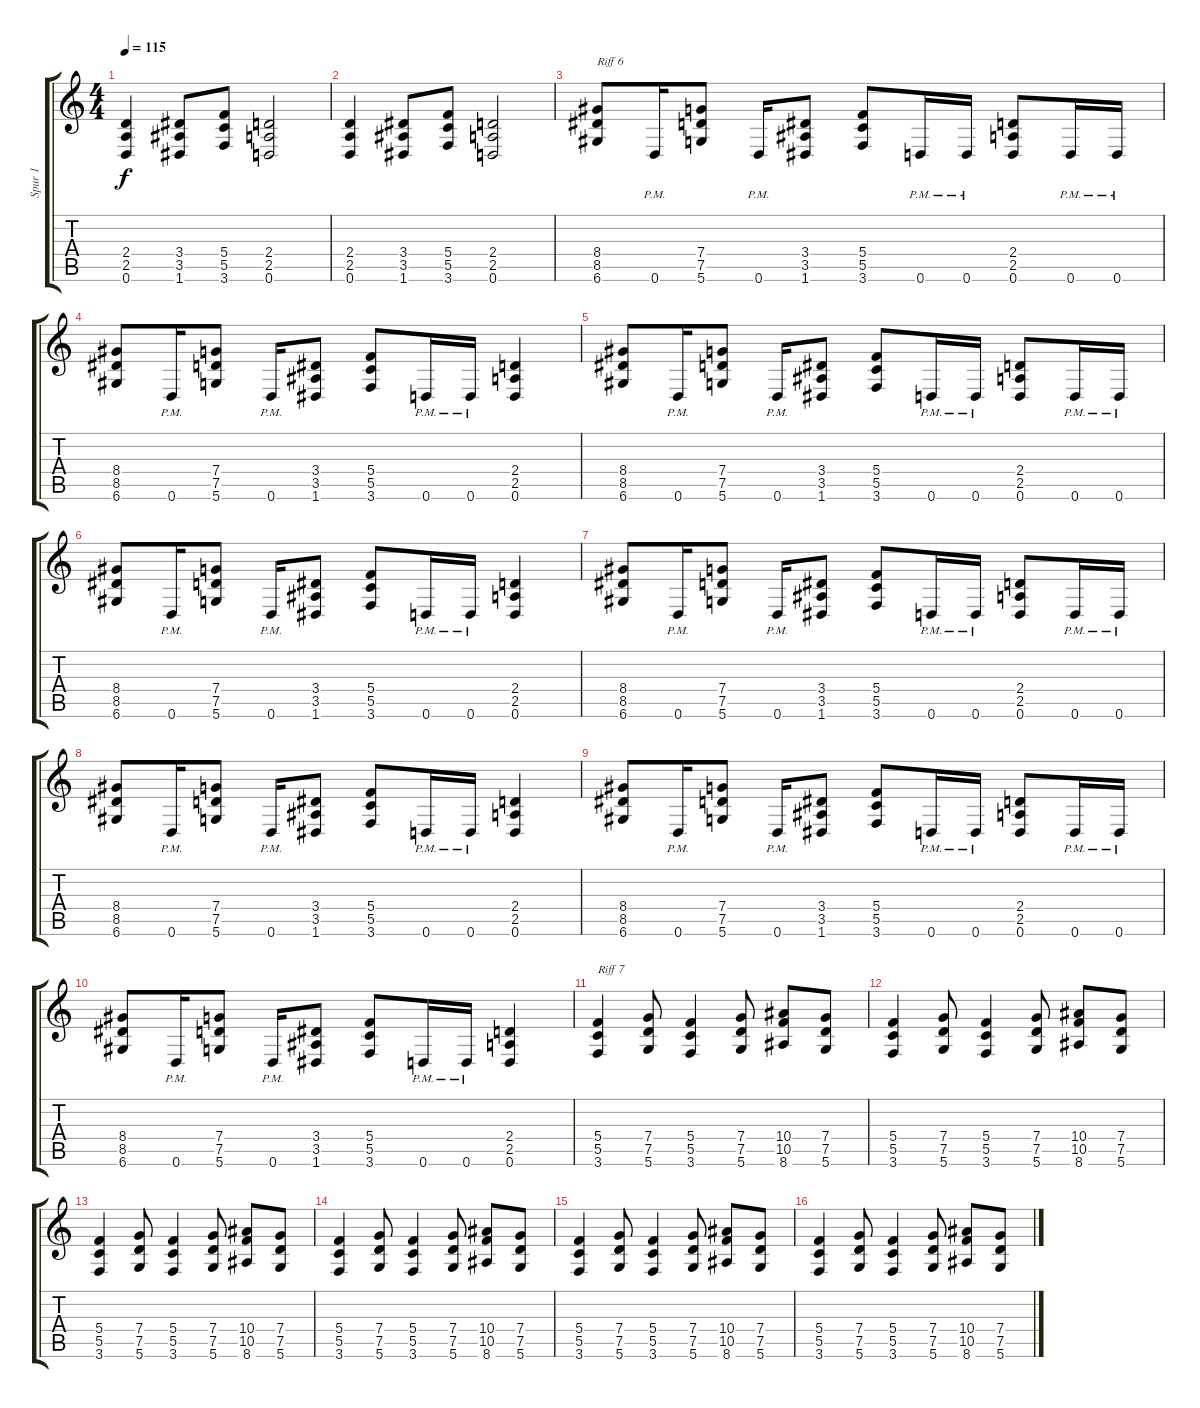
\track ("Spur 1" "Spur 1") {instrument distortionguitar}
\staff {score tabs}
\tuning (D4 A3 F3 C3 G2 D2) {hide}
\ts (4 4)
\tempo 115
\clef g2
\ks c
(2.4 2.5 0.6).4{dy f} (3.4 3.5 1.6).8 (5.4 5.5 3.6).8 (2.4 2.5 0.6).2 |
(2.4 2.5 0.6).4 (3.4 3.5 1.6).8 (5.4 5.5 3.6).8 (2.4 2.5 0.6).2 |
(8.4 8.5 6.6).8{txt "Riff 6"} 0.6{pm}.16 (7.4 7.5 5.6).8 0.6{pm}.16 (3.4 3.5 1.6).8 (5.4 5.5 3.6).8 0.6{pm}.16 0.6{pm}.16 (2.4 2.5 0.6).8 0.6{pm}.16 0.6{pm}.16 |
(8.4 8.5 6.6).8 0.6{pm}.16 (7.4 7.5 5.6).8 0.6{pm}.16 (3.4 3.5 1.6).8 (5.4 5.5 3.6).8 0.6{pm}.16 0.6{pm}.16 (2.4 2.5 0.6).4 |
(8.4 8.5 6.6).8 0.6{pm}.16 (7.4 7.5 5.6).8 0.6{pm}.16 (3.4 3.5 1.6).8 (5.4 5.5 3.6).8 0.6{pm}.16 0.6{pm}.16 (2.4 2.5 0.6).8 0.6{pm}.16 0.6{pm}.16 |
(8.4 8.5 6.6).8 0.6{pm}.16 (7.4 7.5 5.6).8 0.6{pm}.16 (3.4 3.5 1.6).8 (5.4 5.5 3.6).8 0.6{pm}.16 0.6{pm}.16 (2.4 2.5 0.6).4 |
(8.4 8.5 6.6).8 0.6{pm}.16 (7.4 7.5 5.6).8 0.6{pm}.16 (3.4 3.5 1.6).8 (5.4 5.5 3.6).8 0.6{pm}.16 0.6{pm}.16 (2.4 2.5 0.6).8 0.6{pm}.16 0.6{pm}.16 |
(8.4 8.5 6.6).8 0.6{pm}.16 (7.4 7.5 5.6).8 0.6{pm}.16 (3.4 3.5 1.6).8 (5.4 5.5 3.6).8 0.6{pm}.16 0.6{pm}.16 (2.4 2.5 0.6).4 |
(8.4 8.5 6.6).8 0.6{pm}.16 (7.4 7.5 5.6).8 0.6{pm}.16 (3.4 3.5 1.6).8 (5.4 5.5 3.6).8 0.6{pm}.16 0.6{pm}.16 (2.4 2.5 0.6).8 0.6{pm}.16 0.6{pm}.16 |
(8.4 8.5 6.6).8 0.6{pm}.16 (7.4 7.5 5.6).8 0.6{pm}.16 (3.4 3.5 1.6).8 (5.4 5.5 3.6).8 0.6{pm}.16 0.6{pm}.16 (2.4 2.5 0.6).4 |
(5.4 5.5 3.6).4{txt "Riff 7"} (7.4 7.5 5.6).8 (5.4 5.5 3.6).4 (7.4 7.5 5.6).8 (10.4 10.5 8.6).8 (7.4 7.5 5.6).8 |
(5.4 5.5 3.6).4 (7.4 7.5 5.6).8 (5.4 5.5 3.6).4 (7.4 7.5 5.6).8 (10.4 10.5 8.6).8 (7.4 7.5 5.6).8 |
(5.4 5.5 3.6).4 (7.4 7.5 5.6).8 (5.4 5.5 3.6).4 (7.4 7.5 5.6).8 (10.4 10.5 8.6).8 (7.4 7.5 5.6).8 |
(5.4 5.5 3.6).4 (7.4 7.5 5.6).8 (5.4 5.5 3.6).4 (7.4 7.5 5.6).8 (10.4 10.5 8.6).8 (7.4 7.5 5.6).8 |
(5.4 5.5 3.6).4 (7.4 7.5 5.6).8 (5.4 5.5 3.6).4 (7.4 7.5 5.6).8 (10.4 10.5 8.6).8 (7.4 7.5 5.6).8 |
(5.4 5.5 3.6).4 (7.4 7.5 5.6).8 (5.4 5.5 3.6).4 (7.4 7.5 5.6).8 (10.4 10.5 8.6).8 (7.4 7.5 5.6).8
